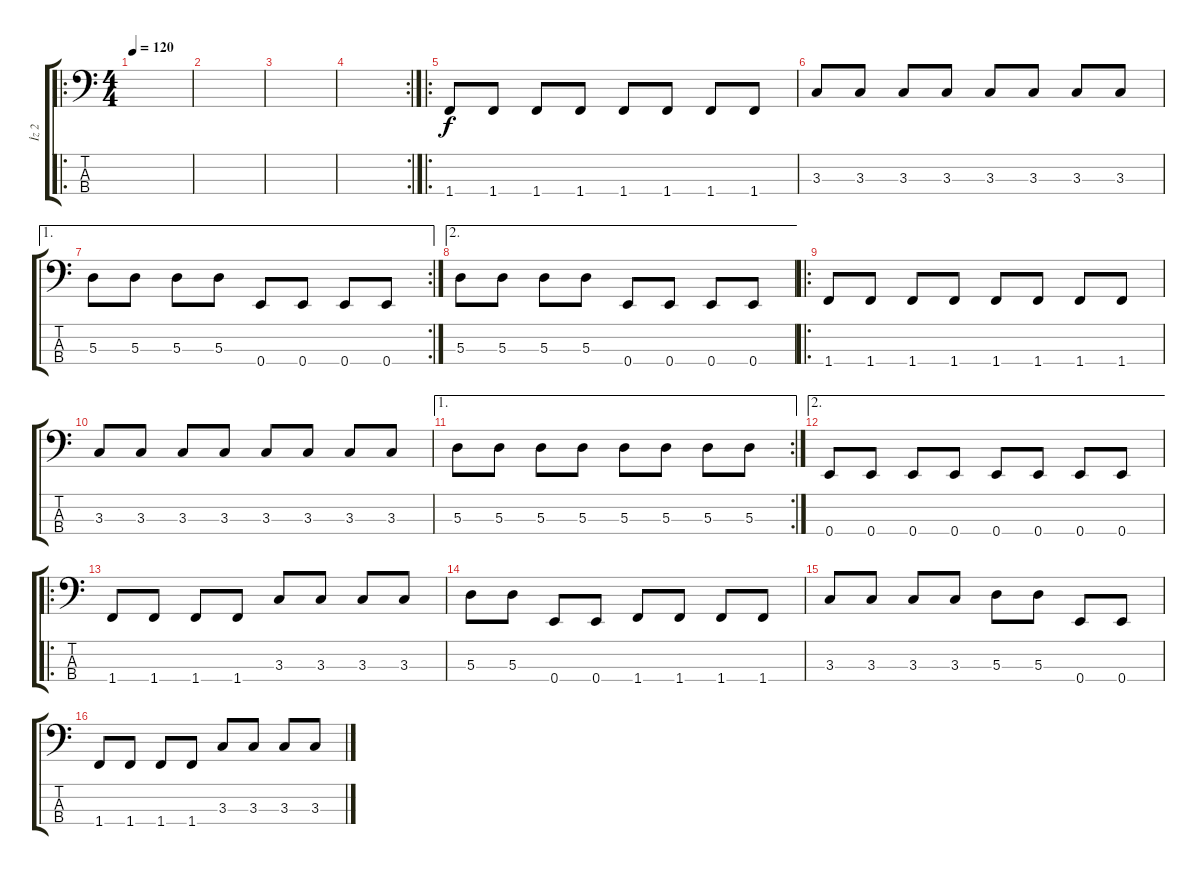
\track ("İz 2" "İz 2") {instrument electricbassfinger}
\staff {score tabs}
\tuning (G2 D2 A1 E1) {hide}
\ro
\ts (4 4)
\tempo 120
\clef f4
\ks c
|
|
|
\rc 2
|
\ro
1.4.8 1.4.8 1.4.8 1.4.8 1.4.8 1.4.8 1.4.8 1.4.8 |
3.3.8 3.3.8 3.3.8 3.3.8 3.3.8 3.3.8 3.3.8 3.3.8 |
\ae 1
\rc 2
5.3.8 5.3.8 5.3.8 5.3.8 0.4.8 0.4.8 0.4.8 0.4.8 |
\ae 2
5.3.8 5.3.8 5.3.8 5.3.8 0.4.8 0.4.8 0.4.8 0.4.8 |
\ro
1.4.8 1.4.8 1.4.8 1.4.8 1.4.8 1.4.8 1.4.8 1.4.8 |
3.3.8 3.3.8 3.3.8 3.3.8 3.3.8 3.3.8 3.3.8 3.3.8 |
\ae 1
\rc 2
5.3.8 5.3.8 5.3.8 5.3.8 5.3.8 5.3.8 5.3.8 5.3.8 |
\ae 2
0.4.8 0.4.8 0.4.8 0.4.8 0.4.8 0.4.8 0.4.8 0.4.8 |
\ro
1.4.8 1.4.8 1.4.8 1.4.8 3.3.8 3.3.8 3.3.8 3.3.8 |
5.3.8 5.3.8 0.4.8 0.4.8 1.4.8 1.4.8 1.4.8 1.4.8 |
3.3.8 3.3.8 3.3.8 3.3.8 5.3.8 5.3.8 0.4.8 0.4.8 |
1.4.8 1.4.8 1.4.8 1.4.8 3.3.8 3.3.8 3.3.8 3.3.8
